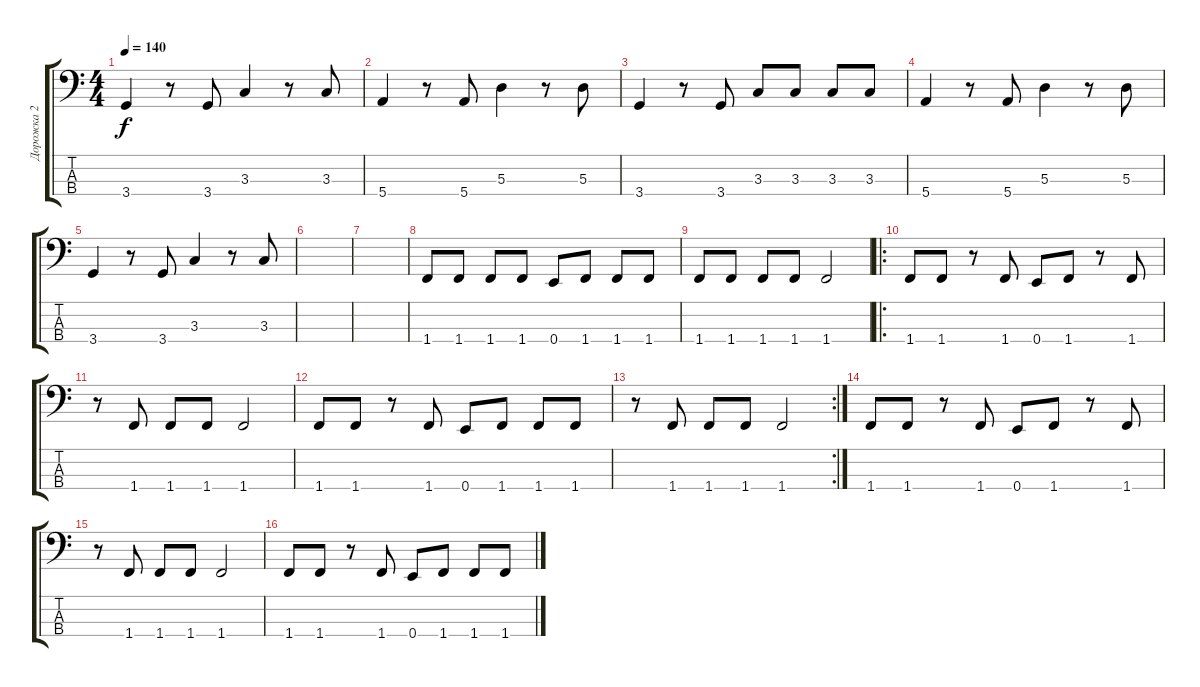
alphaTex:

\track ("Дорожка 2" "Дорожка 2") {instrument electricbassfinger}
\staff {score tabs}
\tuning (G2 D2 A1 E1) {hide}
\ts (4 4)
\tempo 140
\clef f4
\ks c
3.4.4{dy f} r.8 3.4.8 3.3.4 r.8 3.3.8 |
5.4.4 r.8 5.4.8 5.3.4 r.8 5.3.8 |
3.4.4 r.8 3.4.8 3.3.8 3.3.8 3.3.8 3.3.8 |
5.4.4 r.8 5.4.8 5.3.4 r.8 5.3.8 |
3.4.4 r.8 3.4.8 3.3.4 r.8 3.3.8 |
|
|
1.4.8 1.4.8 1.4.8 1.4.8 0.4.8 1.4.8 1.4.8 1.4.8 |
1.4.8 1.4.8 1.4.8 1.4.8 1.4.2 |
\ro
1.4.8 1.4.8 r.8 1.4.8 0.4.8 1.4.8 r.8 1.4.8 |
r.8 1.4.8 1.4.8 1.4.8 1.4.2 |
1.4.8 1.4.8 r.8 1.4.8 0.4.8 1.4.8 1.4.8 1.4.8 |
\rc 2
r.8 1.4.8 1.4.8 1.4.8 1.4.2 |
1.4.8 1.4.8 r.8 1.4.8 0.4.8 1.4.8 r.8 1.4.8 |
r.8 1.4.8 1.4.8 1.4.8 1.4.2 |
1.4.8 1.4.8 r.8 1.4.8 0.4.8 1.4.8 1.4.8 1.4.8
